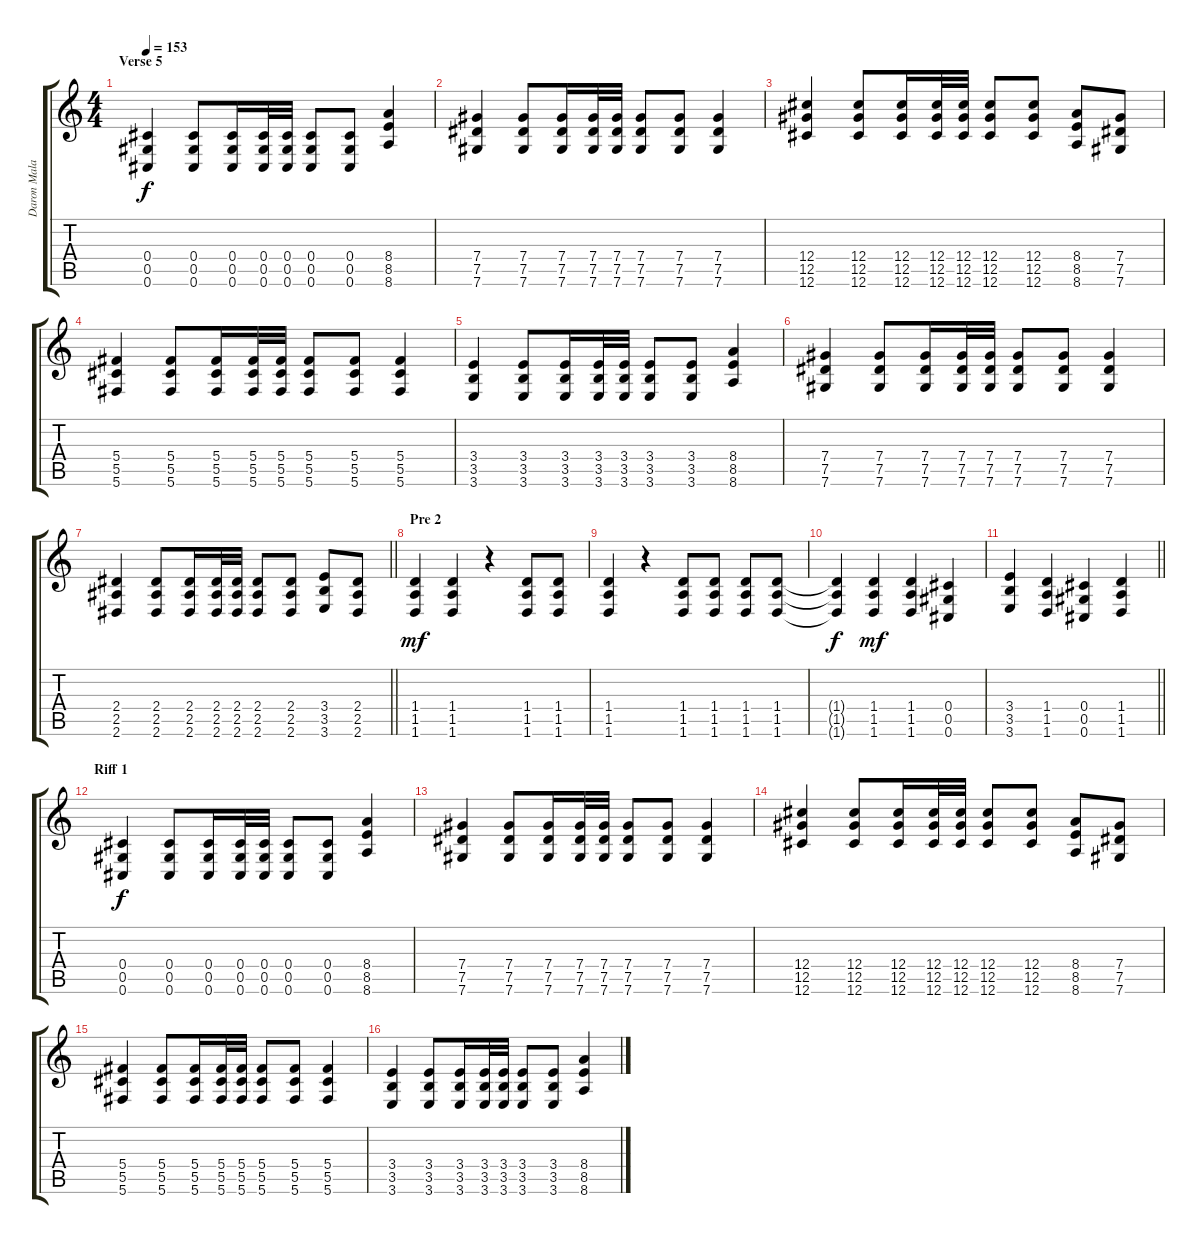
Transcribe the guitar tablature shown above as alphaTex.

\track ("Daron Malakian" "Daron Mala") {instrument distortionguitar}
\staff {score tabs}
\tuning (Eb4 Bb3 Gb3 Db3 Ab2 Db2) {hide}
\ts (4 4)
\section ("" "Verse 5")
\tempo 153
\clef g2
\ks c
(0.4 0.5 0.6).4{dy f} (0.4 0.5 0.6).8 (0.4 0.5 0.6).16 (0.4 0.5 0.6).32 (0.4 0.5 0.6).32 (0.4 0.5 0.6).8 (0.4 0.5 0.6).8 (8.4 8.5 8.6).4 |
(7.4 7.5 7.6).4 (7.4 7.5 7.6).8 (7.4 7.5 7.6).16 (7.4 7.5 7.6).32 (7.4 7.5 7.6).32 (7.4 7.5 7.6).8 (7.4 7.5 7.6).8 (7.4 7.5 7.6).4 |
(12.4 12.5 12.6).4 (12.4 12.5 12.6).8 (12.4 12.5 12.6).16 (12.4 12.5 12.6).32 (12.4 12.5 12.6).32 (12.4 12.5 12.6).8 (12.4 12.5 12.6).8 (8.4 8.5 8.6).8 (7.4 7.5 7.6).8 |
(5.4 5.5 5.6).4 (5.4 5.5 5.6).8 (5.4 5.5 5.6).16 (5.4 5.5 5.6).32 (5.4 5.5 5.6).32 (5.4 5.5 5.6).8 (5.4 5.5 5.6).8 (5.4 5.5 5.6).4 |
(3.4 3.5 3.6).4 (3.4 3.5 3.6).8 (3.4 3.5 3.6).16 (3.4 3.5 3.6).32 (3.4 3.5 3.6).32 (3.4 3.5 3.6).8 (3.4 3.5 3.6).8 (8.4 8.5 8.6).4 |
(7.4 7.5 7.6).4 (7.4 7.5 7.6).8 (7.4 7.5 7.6).16 (7.4 7.5 7.6).32 (7.4 7.5 7.6).32 (7.4 7.5 7.6).8 (7.4 7.5 7.6).8 (7.4 7.5 7.6).4 |
\barLineRight lightlight
(2.4 2.5 2.6).4 (2.4 2.5 2.6).8 (2.4 2.5 2.6).16 (2.4 2.5 2.6).32 (2.4 2.5 2.6).32 (2.4 2.5 2.6).8 (2.4 2.5 2.6).8 (3.4 3.5 3.6).8 (2.4 2.5 2.6).8 |
\section ("" "Pre 2")
(1.4 1.5 1.6).4{dy mf} (1.4 1.5 1.6).4 r.4 (1.4 1.5 1.6).8 (1.4 1.5 1.6).8 |
(1.4 1.5 1.6).4 r.4 (1.4 1.5 1.6).8 (1.4 1.5 1.6).8 (1.4 1.5 1.6).8 (1.4 1.5 1.6).8 |
(1.4{t} 1.5{t} 1.6{t}).4{dy f} (1.4 1.5 1.6).4{dy mf} (1.4 1.5 1.6).4 (0.4 0.5 0.6).4 |
\barLineRight lightlight
(3.4 3.5 3.6).4 (1.4 1.5 1.6).4 (0.4 0.5 0.6).4 (1.4 1.5 1.6).4 |
\section ("" "Riff 1")
(0.4 0.5 0.6).4{dy f} (0.4 0.5 0.6).8 (0.4 0.5 0.6).16 (0.4 0.5 0.6).32 (0.4 0.5 0.6).32 (0.4 0.5 0.6).8 (0.4 0.5 0.6).8 (8.4 8.5 8.6).4 |
(7.4 7.5 7.6).4 (7.4 7.5 7.6).8 (7.4 7.5 7.6).16 (7.4 7.5 7.6).32 (7.4 7.5 7.6).32 (7.4 7.5 7.6).8 (7.4 7.5 7.6).8 (7.4 7.5 7.6).4 |
(12.4 12.5 12.6).4 (12.4 12.5 12.6).8 (12.4 12.5 12.6).16 (12.4 12.5 12.6).32 (12.4 12.5 12.6).32 (12.4 12.5 12.6).8 (12.4 12.5 12.6).8 (8.4 8.5 8.6).8 (7.4 7.5 7.6).8 |
(5.4 5.5 5.6).4 (5.4 5.5 5.6).8 (5.4 5.5 5.6).16 (5.4 5.5 5.6).32 (5.4 5.5 5.6).32 (5.4 5.5 5.6).8 (5.4 5.5 5.6).8 (5.4 5.5 5.6).4 |
(3.4 3.5 3.6).4 (3.4 3.5 3.6).8 (3.4 3.5 3.6).16 (3.4 3.5 3.6).32 (3.4 3.5 3.6).32 (3.4 3.5 3.6).8 (3.4 3.5 3.6).8 (8.4 8.5 8.6).4
